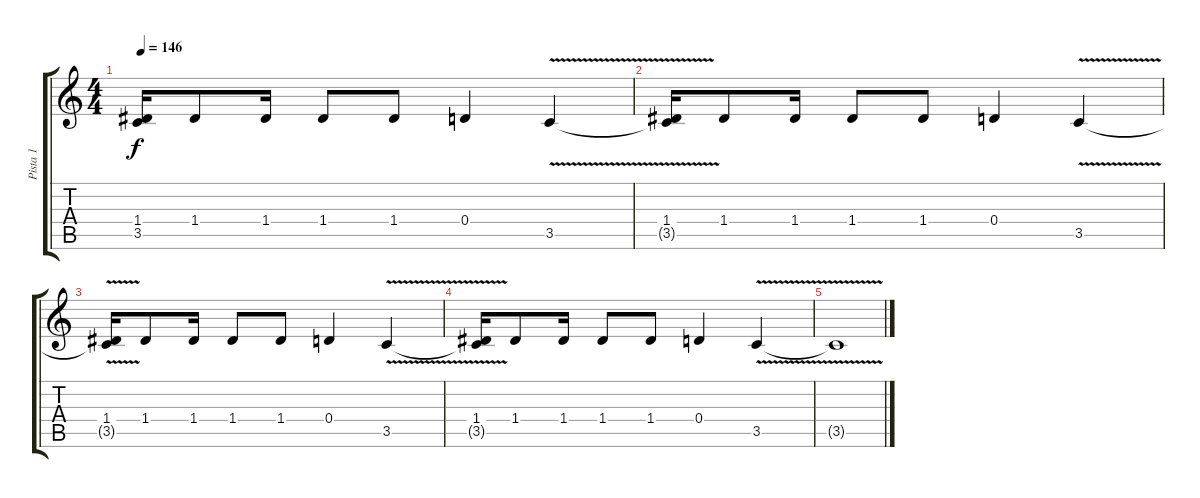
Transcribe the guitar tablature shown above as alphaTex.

\track ("Pista 1" "Pista 1") {instrument electricguitarclean}
\staff {score tabs}
\tuning (E4 B3 G3 D3 A2 E2) {hide}
\ts (4 4)
\tempo 146
\clef g2
\ks c
(1.4 3.5{t}).16{dy f} 1.4.8 1.4.16 1.4.8 1.4.8 0.4.4 3.5{v}.4 |
(1.4 3.5{t}).16 1.4.8 1.4.16 1.4.8 1.4.8 0.4.4 3.5{v}.4 |
(1.4 3.5{t}).16 1.4.8 1.4.16 1.4.8 1.4.8 0.4.4 3.5{v}.4 |
(1.4 3.5{t}).16 1.4.8 1.4.16 1.4.8 1.4.8 0.4.4 3.5{v}.4 |
3.5{t}.1
